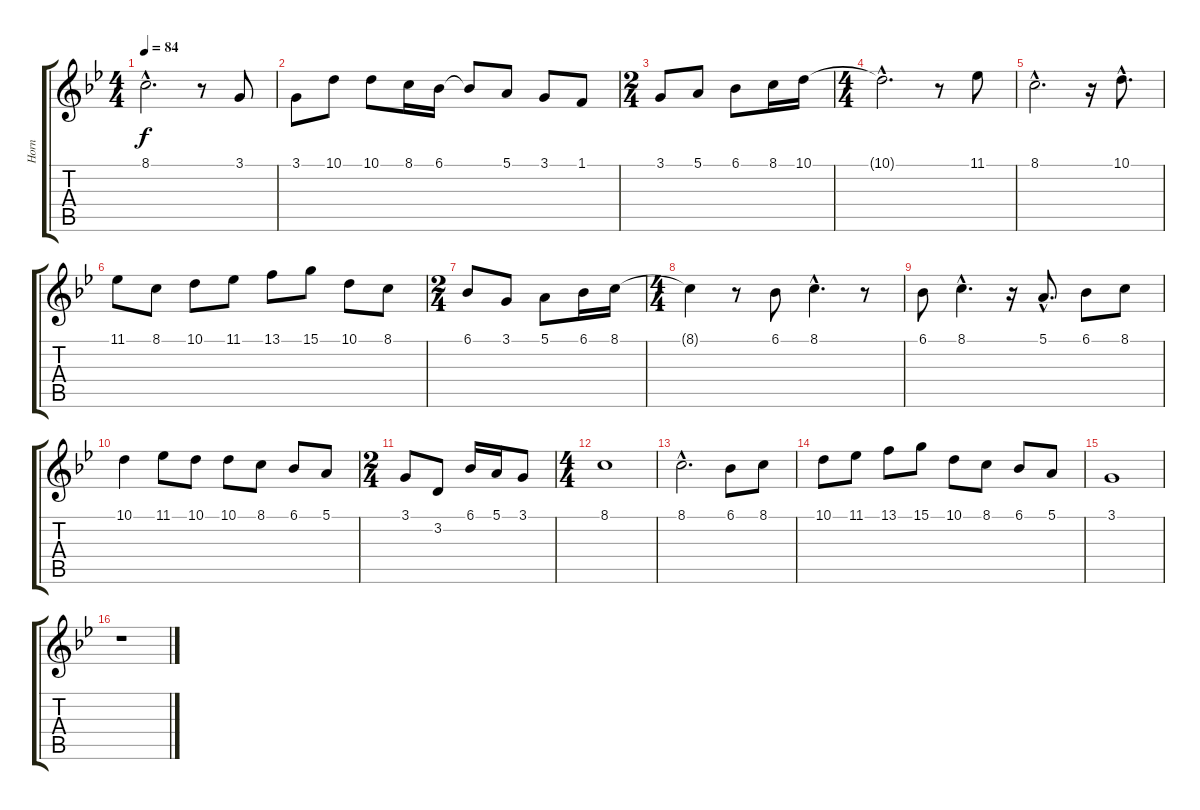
\track ("Horn" "Horn") {instrument frenchhorn}
\staff {score tabs}
\tuning (E4 B3 G3 D3 A2 E2) {hide}
\ts (4 4)
\tempo 84
\clef g2
\ks bb
8.1{hac}.2{d dy f} r.8 3.1.8 |
3.1.8 10.1.8 10.1.8 8.1.16 6.1.16 6.1{t}.8 5.1.8 3.1.8 1.1.8 |
\ts (2 4)
3.1.8 5.1.8 6.1.8 8.1.16 10.1.16 |
\ts (4 4)
10.1{hac t}.2{d} r.8 11.1.8 |
8.1{hac}.2{d} r.16 10.1{hac}.8{d} |
11.1.8 8.1.8 10.1.8 11.1.8 13.1.8 15.1.8 10.1.8 8.1.8 |
\ts (2 4)
6.1.8 3.1.8 5.1.8 6.1.16 8.1.16 |
\ts (4 4)
8.1{t}.4 r.8 6.1.8 8.1{hac}.4{d} r.8 |
6.1.8 8.1{hac}.4{d} r.16 5.1{hac}.8{d} 6.1.8 8.1.8 |
10.1.4 11.1.8 10.1.8 10.1.8 8.1.8 6.1.8 5.1.8 |
\ts (2 4)
3.1.8 3.2.8 6.1.16 5.1.16 3.1.8 |
\ts (4 4)
8.1.1 |
8.1{hac}.2{d} 6.1.8 8.1.8 |
10.1.8 11.1.8 13.1.8 15.1.8 10.1.8 8.1.8 6.1.8 5.1.8 |
3.1.1 |
r.1
